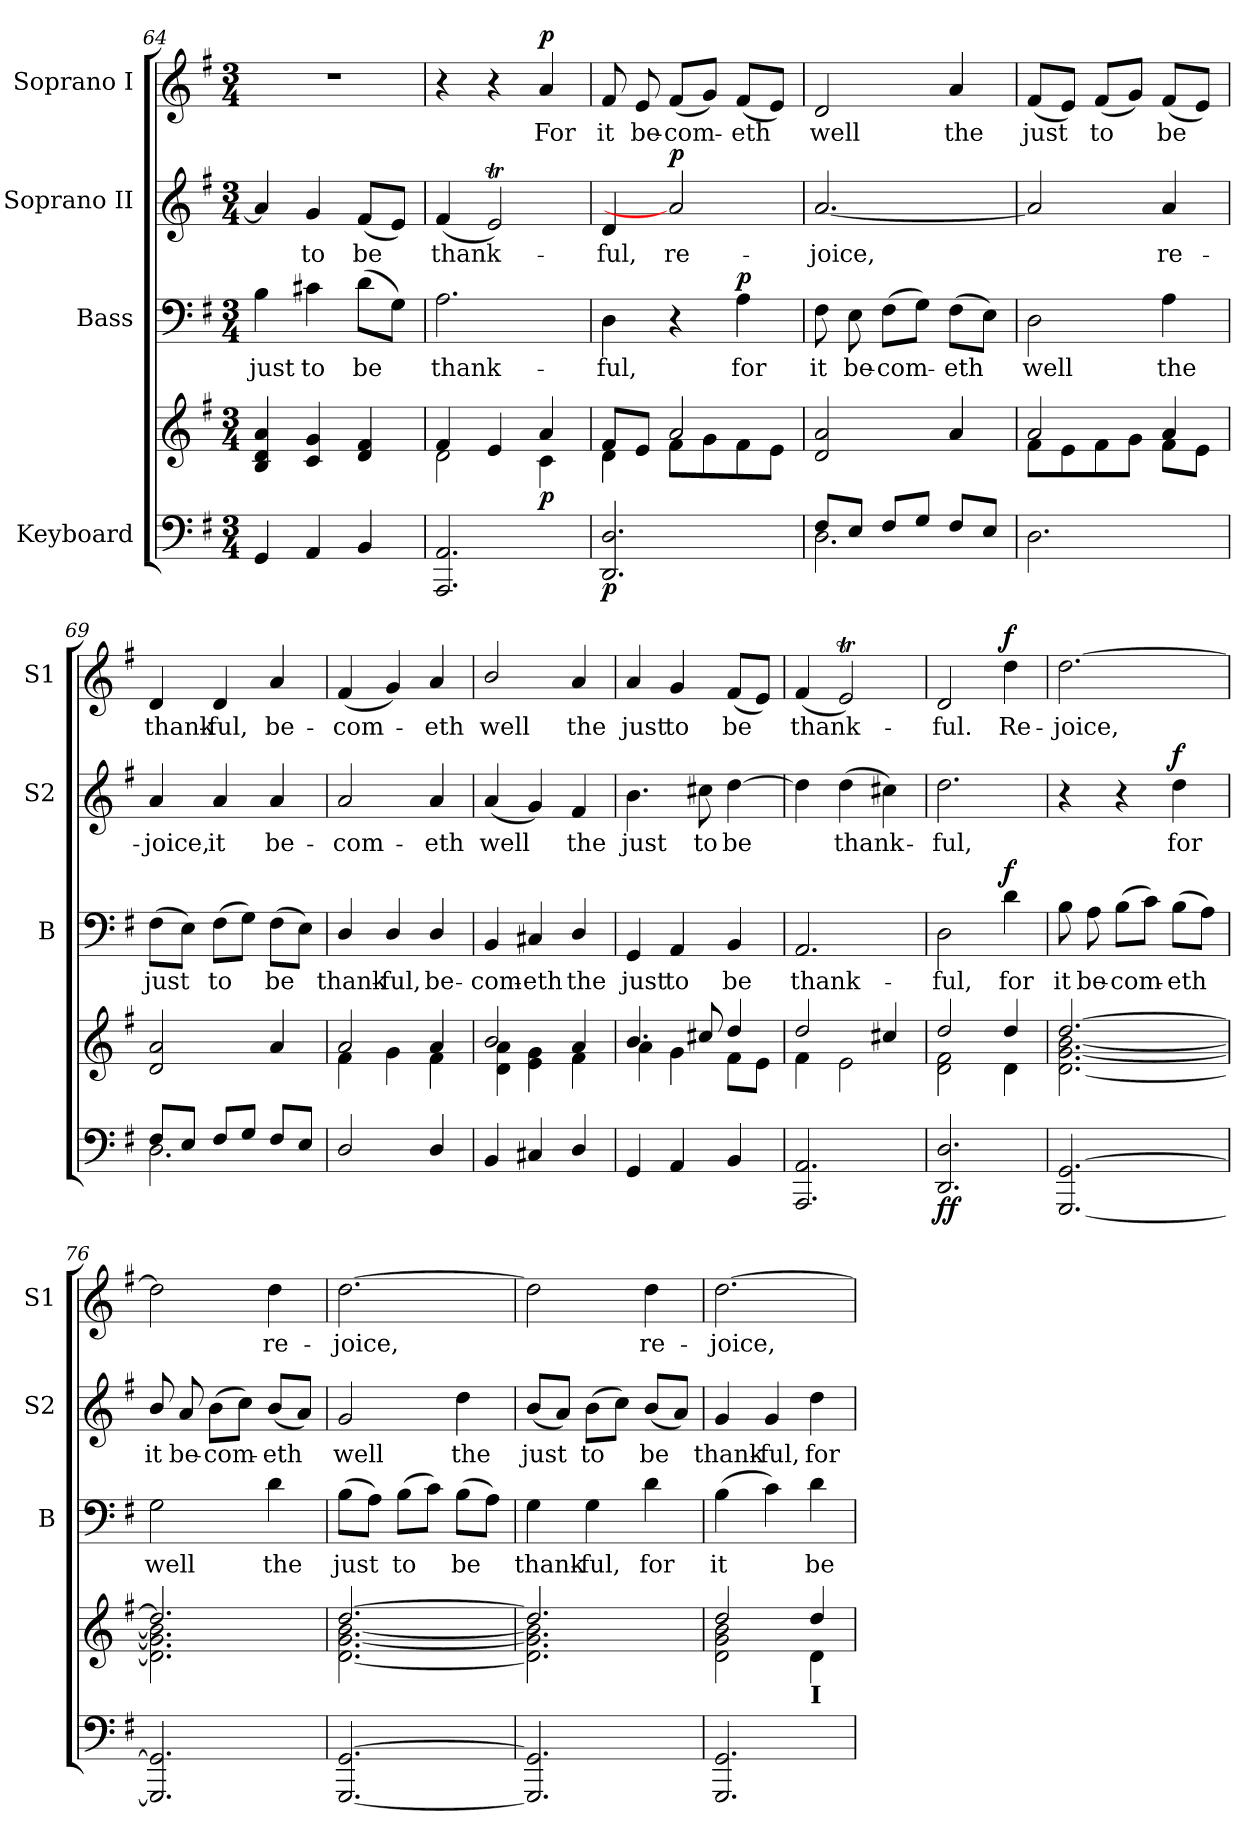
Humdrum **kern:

**kern	**kern	**dynam	**kern	**text	**dynam	**kern	**text	**dynam	**kern	**text	**dynam
*part4	*part4	*part4	*part3	*part3	*part3	*part2	*part2	*part2	*part1	*part1	*part1
*staff5	*staff4	*staff4/5	*staff3	*staff3	*staff3	*staff2	*staff2	*staff2	*staff1	*staff1	*staff1
*I"Keyboard	*	*	*I"Bass	*	*	*I"Soprano II	*	*	*I"Soprano I	*	*
*	*	*	*I'B	*	*	*I'S2	*	*	*I'S1	*	*
*clefF4	*clefG2	*	*clefF4	*	*	*clefG2	*	*	*clefG2	*	*
*k[f#]	*k[f#]	*	*k[f#]	*	*	*k[f#]	*	*	*k[f#]	*	*
*G:	*G:	*	*G:	*	*	*G:	*	*	*G:	*	*
*M3/4	*M3/4	*	*M3/4	*	*	*M3/4	*	*	*M3/4	*	*
=64	=64	=64	=64	=64	=64	=64	=64	=64	=64	=64	=64
*	*^	*	*	*	*	*	*	*	*	*	*
!	!	!	!	!	!LO:LY:b	!	!	!	!	!LO:N:vis=1	!	!
4GG	4B/ 4d/ 4a/	2ryy	.	4B	just	.	4a]	.	.	2.r	.	.
!	!	!	!	!	!LO:LY:b	!	!	!LO:LY:b	!	!	!	!
4AA	4c/ 4g/	.	.	4c#X	to	.	4g	to	.	.	.	.
!	!	!	!	!	!LO:LY:b	!	!	!LO:LY:b	!	!	!	!
4BB	4d/ 4f#/	4ryy	.	(8dL	be	.	(<8f#L	be	.	.	.	.
.	.	.	.	8GJ)	.	.	8eJ)	.	.	.	.	.
=65	=65	=65	=65	=65	=65	=65	=65	=65	=65	=65	=65	=65
!	!	!	!	!	!LO:LY:b	!	!	!LO:LY:b	!	!	!	!
2.AAA 2.AA	4f#/	2d\	.	2.A\	thank-	.	(<4f#	thank-	.	4r	.	.
.	4e/	.	.	.	.	.	2eT)	.	.	4r	.	.
!	!	!	!LO:DY:b	!	!	!	!	!	!	!	!LO:LY:b	!LO:DY:b
.	4a/	4c\	p	.	.	.	.	.	.	4a	For	p
=66	=66	=66	=66	=66	=66	=66	=66	=66	=66	=66	=66	=66
!	!	!	!LO:DY:b=2	!	!LO:LY:b	!	!	!LO:LY:b	!	!	!LO:LY:b	!
2.DD 2.D	8f#/L	4d\	p	4D	-ful,	.	4d	ful,	.	8f#	it	.
!	!	!	!	!	!	!	!	!	!	!	!LO:LY:b	!
.	8e/J	.	.	.	.	.	.	.	.	8e	be-	.
!	!	!	!	!	!	!	!	!LO:LY:b	!LO:DY:b	!	!LO:LY:b	!
.	2a/	8f#\L	.	4r	.	.	2a]	re-	p	(<8f#L	-com-	.
.	.	8g\	.	.	.	.	.	.	.	8gJ)	.	.
!	!	!	!	!	!LO:LY:b	!LO:DY:b	!	!	!	!	!LO:LY:b	!
.	.	8f#\	.	4A	for	p	.	.	.	(<8f#L	eth	.
.	.	8e\J	.	.	.	.	.	.	.	8eJ)	.	.
=67	=67	=67	=67	=67	=67	=67	=67	=67	=67	=67	=67	=67
*^	*	*	*	*	*	*	*	*	*	*	*	*
!	!	!	!	!	!	!LO:LY:b	!	!	!LO:LY:b	!	!	!LO:LY:b	!
*	*	*v	*v	*	*	*	*	*	*	*	*	*	*
8F#/L	2.D	2d/ 2a/	.	8F#	it	.	[2.a	-joice,	.	2d	well	.
!	!	!	!	!	!LO:LY:b	!	!	!	!	!	!	!
8E/J	.	.	.	8E	be-	.	.	.	.	.	.	.
!	!	!	!	!	!LO:LY:b	!	!	!	!	!	!	!
8F#/L	.	.	.	(>8F#L	-com-	.	.	.	.	.	.	.
8G/J	.	.	.	8GJ)	.	.	.	.	.	.	.	.
!	!	!	!	!	!LO:LY:b	!	!	!	!	!	!LO:LY:b	!
8F#/L	.	4a/	.	(>8F#L	eth	.	.	.	.	4a	the	.
8E/J	.	.	.	8EJ)	.	.	.	.	.	.	.	.
*v	*v	*	*	*	*	*	*	*	*	*	*	*
=68	=68	=68	=68	=68	=68	=68	=68	=68	=68	=68	=68
*	*^	*	*	*	*	*	*	*	*	*	*
!	!	!	!	!	!LO:LY:b	!	!	!	!	!	!LO:LY:b	!
2.D\	2a/	8f#\L	.	2D	well	.	2a]	.	.	(<8f#L	just	.
.	.	8e\	.	.	.	.	.	.	.	8eJ)	.	.
!	!	!	!	!	!	!	!	!	!	!	!LO:LY:b	!
.	.	8f#\	.	.	.	.	.	.	.	(<8f#L	to	.
.	.	8g\J	.	.	.	.	.	.	.	8gJ)	.	.
!	!	!	!	!	!LO:LY:b	!	!	!LO:LY:b	!	!	!LO:LY:b	!
.	4a/	8f#\L	.	4A	the	.	4a	re-	.	(<8f#L	be	.
.	.	8e\J	.	.	.	.	.	.	.	8eJ)	.	.
!!LO:LB:g=z
=69	=69	=69	=69	=69	=69	=69	=69	=69	=69	=69	=69	=69
*^	*	*	*	*	*	*	*	*	*	*	*	*
!	!	!	!	!	!	!LO:LY:b	!	!	!LO:LY:b	!	!	!LO:LY:b	!
*	*	*v	*v	*	*	*	*	*	*	*	*	*	*
8F#/L	2.D	2d/ 2a/	.	(>8F#L	just	.	4a	-joice,	.	4d	thank-	.
8E/J	.	.	.	8EJ)	.	.	.	.	.	.	.	.
!	!	!	!	!	!LO:LY:b	!	!	!LO:LY:b	!	!	!LO:LY:b	!
8F#/L	.	.	.	(>8F#L	to	.	4a	it	.	4d	-ful,	.
8G/J	.	.	.	8GJ)	.	.	.	.	.	.	.	.
!	!	!	!	!	!LO:LY:b	!	!	!LO:LY:b	!	!	!LO:LY:b	!
8F#/L	.	4a/	.	(>8F#L	be	.	4a	be-	.	4a	be-	.
8E/J	.	.	.	8EJ)	.	.	.	.	.	.	.	.
*v	*v	*	*	*	*	*	*	*	*	*	*	*
=70	=70	=70	=70	=70	=70	=70	=70	=70	=70	=70	=70
*	*^	*	*	*	*	*	*	*	*	*	*
!	!	!	!	!	!LO:LY:b	!	!	!LO:LY:b	!	!	!LO:LY:b	!
2D/	2a/	4f#\	.	4D/	thank-	.	2a	-com-	.	(<4f#	-com-	.
!	!	!	!	!	!LO:LY:b	!	!	!	!	!	!	!
.	.	4g\	.	4D/	-ful,	.	.	.	.	4g)	.	.
!	!	!	!	!	!LO:LY:b	!	!	!LO:LY:b	!	!	!LO:LY:b	!
4D/	4a/	4f#\	.	4D/	be-	.	4a	-eth	.	4a	eth	.
=71	=71	=71	=71	=71	=71	=71	=71	=71	=71	=71	=71	=71
!	!	!	!	!	!LO:LY:b	!	!	!LO:LY:b	!	!	!LO:LY:b	!
4BB	2b/	4d\ 4a\	.	4BB	-com-	.	(<4a	well	.	2b/	well	.
!	!	!	!	!	!LO:LY:b	!	!	!	!	!	!	!
4C#X	.	4e\ 4g\	.	4C#X	-eth	.	4g)	.	.	.	.	.
!	!	!	!	!	!LO:LY:b	!	!	!LO:LY:b	!	!	!LO:LY:b	!
4D/	4a/	4f#\	.	4D/	the	.	4f#	the	.	4a	the	.
=72	=72	=72	=72	=72	=72	=72	=72	=72	=72	=72	=72	=72
!	!	!	!	!	!LO:LY:b	!	!	!LO:LY:b	!	!	!LO:LY:b	!
4GG	4.b/	4a\	.	4GG	just	.	4.b	just	.	4a	just	.
!	!	!	!	!	!LO:LY:b	!	!	!	!	!	!LO:LY:b	!
4AA	.	4g\	.	4AA	to	.	.	.	.	4g	to	.
!	!	!	!	!	!	!	!	!LO:LY:b	!	!	!	!
.	8cc#X/	.	.	.	.	.	8cc#X	to	.	.	.	.
!	!	!	!	!	!LO:LY:b	!	!	!LO:LY:b	!	!	!LO:LY:b	!
4BB	4dd/	8f#\L	.	4BB	be	.	[4dd	be	.	(<8f#L	be	.
.	.	8e\J	.	.	.	.	.	.	.	8eJ)	.	.
=73	=73	=73	=73	=73	=73	=73	=73	=73	=73	=73	=73	=73
!	!	!	!	!	!LO:LY:b	!	!	!	!	!	!LO:LY:b	!
2.AAA 2.AA	2dd/	4f#\	.	2.AA	thank-	.	4dd]	.	.	(<4f#	thank-	.
!	!	!	!	!	!	!	!	!LO:LY:b	!	!	!	!
.	.	2e\	.	.	.	.	(>4dd	thank-	.	2eT)	.	.
.	4cc#X/	.	.	.	.	.	4cc#X)	.	.	.	.	.
=74	=74	=74	=74	=74	=74	=74	=74	=74	=74	=74	=74	=74
!	!	!	!LO:DY:b=2	!	!LO:LY:b	!	!	!LO:LY:b	!	!	!LO:LY:b	!
!	!	!	!LO:DY:n=1:b	!	!	!	!	!	!	!	!	!
2.DD/ 2.D/	2dd/	2d\ 2f#\	f f	2D	-ful,	.	2.dd	ful,	.	2d	ful.	.
!	!	!	!	!	!LO:LY:b	!LO:DY:b	!	!	!	!	!LO:LY:b	!LO:DY:b
.	4dd/	4d\	.	4d	for	f	.	.	.	4dd	Re-	f
=75	=75	=75	=75	=75	=75	=75	=75	=75	=75	=75	=75	=75
!	!	!	!	!	!LO:LY:b	!	!	!	!	!	!LO:LY:b	!
[2.GGG [2.GG	[2.dd/	[2.d\ [2.g\ [2.b\	.	8B	it	.	4r	.	.	[2.dd	-joice,	.
!	!	!	!	!	!LO:LY:b	!	!	!	!	!	!	!
.	.	.	.	8A	be-	.	.	.	.	.	.	.
!	!	!	!	!	!LO:LY:b	!	!	!	!	!	!	!
.	.	.	.	(>8BL	-com-	.	4r	.	.	.	.	.
.	.	.	.	8cJ)	.	.	.	.	.	.	.	.
!	!	!	!	!	!LO:LY:b	!	!	!LO:LY:b	!LO:DY:b	!	!	!
.	.	.	.	(>8BL	eth	.	4dd	for	f	.	.	.
.	.	.	.	8AJ)	.	.	.	.	.	.	.	.
!!LO:LB:g=z
=76	=76	=76	=76	=76	=76	=76	=76	=76	=76	=76	=76	=76
!	!	!	!	!	!LO:LY:b	!	!	!LO:LY:b	!	!	!	!
2.GGG] 2.GG]	2.dd/]	2.d\] 2.g\] 2.b\]	.	2G	well	.	8b/	it	.	2dd]	.	.
!	!	!	!	!	!	!	!	!LO:LY:b	!	!	!	!
.	.	.	.	.	.	.	8a	be-	.	.	.	.
!	!	!	!	!	!	!	!	!LO:LY:b	!	!	!	!
.	.	.	.	.	.	.	(>8bL	-com-	.	.	.	.
.	.	.	.	.	.	.	8ccJ)	.	.	.	.	.
!	!	!	!	!	!LO:LY:b	!	!	!LO:LY:b	!	!	!LO:LY:b	!
.	.	.	.	4d	the	.	(<8b/L	eth	.	4dd	re-	.
.	.	.	.	.	.	.	8a/J)	.	.	.	.	.
=77	=77	=77	=77	=77	=77	=77	=77	=77	=77	=77	=77	=77
!	!	!	!	!	!LO:LY:b	!	!	!LO:LY:b	!	!	!LO:LY:b	!
[2.GGG [2.GG	[2.dd/	[2.d\ [2.g\ [2.b\	.	(>8BL	just	.	2g	well	.	[2.dd	-joice,	.
.	.	.	.	8AJ)	.	.	.	.	.	.	.	.
!	!	!	!	!	!LO:LY:b	!	!	!	!	!	!	!
.	.	.	.	(>8BL	to	.	.	.	.	.	.	.
.	.	.	.	8cJ)	.	.	.	.	.	.	.	.
!	!	!	!	!	!LO:LY:b	!	!	!LO:LY:b	!	!	!	!
.	.	.	.	(>8BL	be	.	4dd	the	.	.	.	.
.	.	.	.	8AJ)	.	.	.	.	.	.	.	.
=78	=78	=78	=78	=78	=78	=78	=78	=78	=78	=78	=78	=78
!	!	!	!	!	!LO:LY:b	!	!	!LO:LY:b	!	!	!	!
2.GGG] 2.GG]	2.dd/]	2.d\] 2.g\] 2.b\]	.	4G	thank-	.	(<8b/L	just	.	2dd]	.	.
.	.	.	.	.	.	.	8a/J)	.	.	.	.	.
!	!	!	!	!	!LO:LY:b	!	!	!LO:LY:b	!	!	!	!
.	.	.	.	4G	-ful,	.	(>8bL	to	.	.	.	.
.	.	.	.	.	.	.	8ccJ)	.	.	.	.	.
!	!	!	!	!	!LO:LY:b	!	!	!LO:LY:b	!	!	!LO:LY:b	!
.	.	.	.	4d	for	.	(<8b/L	be	.	4dd	re-	.
.	.	.	.	.	.	.	8a\J)	.	.	.	.	.
=79	=79	=79	=79	=79	=79	=79	=79	=79	=79	=79	=79	=79
!	!	!	!	!	!LO:LY:b	!	!	!LO:LY:b	!	!	!LO:LY:b	!
2.GGG 2.GG	2dd/	2d\ 2g\ 2b\	.	(>4B	it	.	4g	thank-	.	[2.dd	-joice,	.
!	!	!	!	!	!	!	!	!LO:LY:b	!	!	!	!
.	.	.	.	4c)	.	.	4g	-ful,	.	.	.	.
!	!LO:TX:b:B:t=I	!	!	!	!	!	!	!	!	!	!	!
!	!	!	!	!	!LO:LY:b	!	!	!LO:LY:b	!	!	!	!
.	4dd/	4d\	.	4d	be-	.	4dd	for	.	.	.	.
*	*v	*v	*	*	*	*	*	*	*	*	*	*
=	=	=	=	=	=	=	=	=	=	=	=
*-	*-	*-	*-	*-	*-	*-	*-	*-	*-	*-	*-
